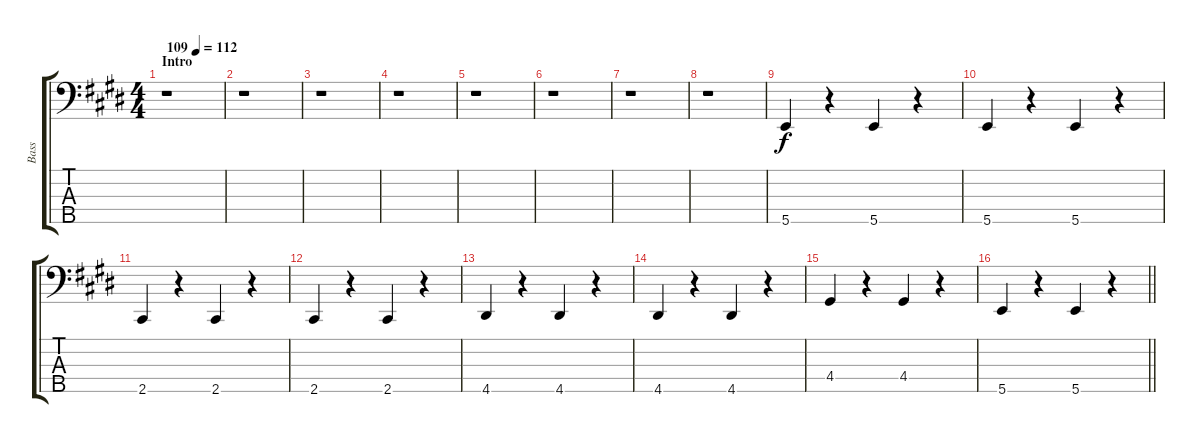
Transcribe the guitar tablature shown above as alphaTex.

\track ("Bass" "Bass") {instrument electricbassfinger}
\staff {score tabs}
\tuning (G2 D2 A1 E1 B0) {hide}
\ts (4 4)
\section ("" "Intro")
\tempo (112 "109")
\clef f4
\ks e
r.1{dy f instrument electricbassfinger} |
r.1 |
r.1 |
r.1 |
r.1 |
r.1 |
r.1 |
r.1 |
5.5.4 r.4 5.5.4 r.4 |
5.5.4 r.4 5.5.4 r.4 |
2.5.4 r.4 2.5.4 r.4 |
2.5.4 r.4 2.5.4 r.4 |
4.5.4 r.4 4.5.4 r.4 |
4.5.4 r.4 4.5.4 r.4 |
4.4.4 r.4 4.4.4 r.4 |
\barLineRight lightlight
5.5.4 r.4 5.5.4 r.4
